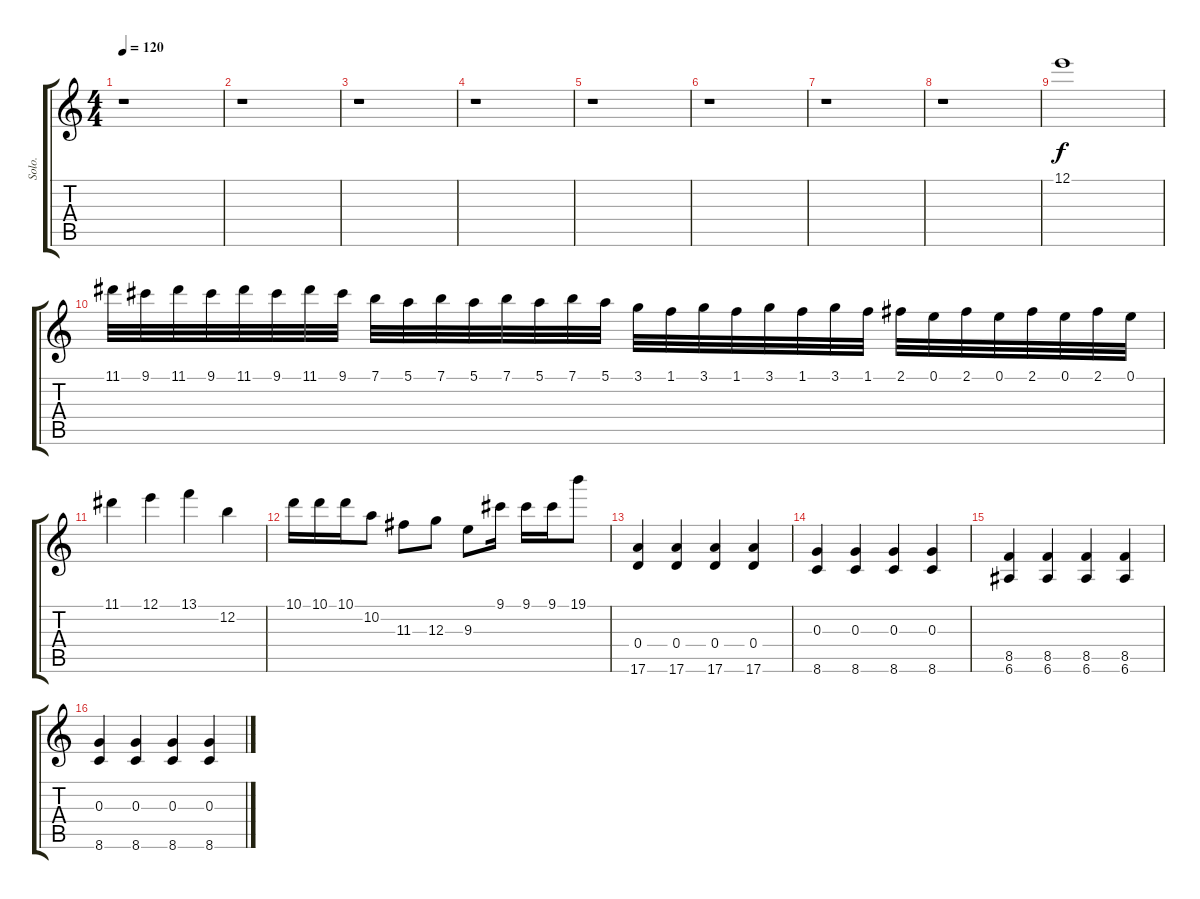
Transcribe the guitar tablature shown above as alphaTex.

\track ("Solo." "Solo.") {instrument distortionguitar}
\staff {score tabs}
\tuning (E4 B3 G3 D3 A2 E2) {hide}
\ts (4 4)
\tempo 120
\clef g2
\ks c
r.1{dy f instrument distortionguitar} |
r.1 |
r.1 |
r.1 |
r.1 |
r.1 |
r.1 |
r.1 |
12.1.1 |
11.1.32 9.1.32 11.1.32 9.1.32 11.1.32 9.1.32 11.1.32 9.1.32 7.1.32 5.1.32 7.1.32 5.1.32 7.1.32 5.1.32 7.1.32 5.1.32 3.1.32 1.1.32 3.1.32 1.1.32 3.1.32 1.1.32 3.1.32 1.1.32 2.1.32 0.1.32 2.1.32 0.1.32 2.1.32 0.1.32 2.1.32 0.1.32 |
11.1.4 12.1.4 13.1.4 12.2.4 |
10.1.16 10.1.16 10.1.16 10.2.8 11.3.8 12.3.8 9.3.8 9.1.16 9.1.16 9.1.16 19.1.8 |
(0.4 17.6).4 (0.4 17.6).4 (0.4 17.6).4 (0.4 17.6).4 |
(0.3 8.6).4 (0.3 8.6).4 (0.3 8.6).4 (0.3 8.6).4 |
(8.5 6.6).4 (8.5 6.6).4 (8.5 6.6).4 (8.5 6.6).4 |
(0.3 8.6).4 (0.3 8.6).4 (0.3 8.6).4 (0.3 8.6).4
